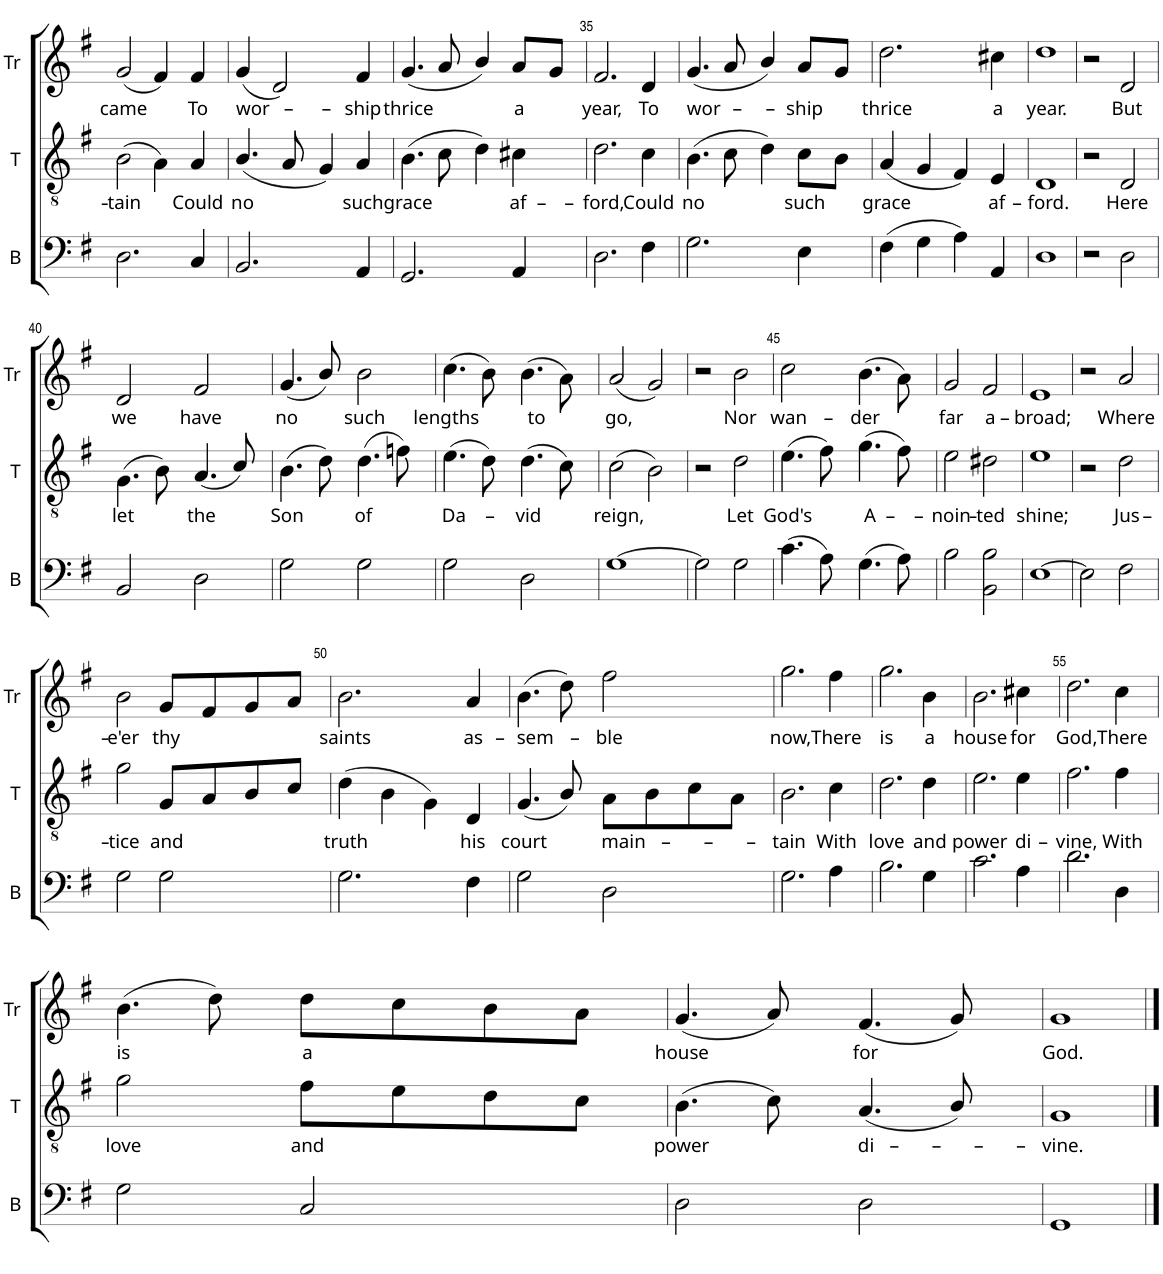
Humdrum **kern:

**kern	**kern	**text	**kern	**text
*part3	*part2	*part2	*part1	*part1
*staff3	*staff2	*staff2	*staff1	*staff1
*I"B	*I"T	*	*I"Tr	*
*I'B	*I'T	*	*I'Tr	*
!!LO:PB:g=z
*clefF4	*clefGv2	*	*clefG2	*
*k[f#]	*k[f#]	*	*k[f#]	*
*M2/2	*M2/2	*	*M2/2	*
*met(c|)	*met(c|)	*	*met(c|)	*
=32	=32	=32	=32	=32
!	!	!LO:LY:b	!	!LO:LY:b
2.D\	(2B\	-tain	(2g/	came
.	4A\)	.	4f#/)	.
!	!	!LO:LY:b	!	!LO:LY:b
4C/	4A/	Could	4f#/	To
=33	=33	=33	=33	=33
!	!	!LO:LY:b	!	!LO:LY:b
2.BB/	(4.B/	no	(4g/	wor-
.	.	.	2d/)	.
.	8A/	.	.	.
.	4G/)	.	.	.
!	!	!LO:LY:b	!	!LO:LY:b
4AA/	4A/	such	4f#/	-ship
=34	=34	=34	=34	=34
!	!	!LO:LY:b	!	!LO:LY:b
2.GG/	(4.B\	grace	(4.g/	thrice
.	8c\	.	8a/	.
.	4d\)	.	4b/)	.
!	!	!LO:LY:b	!	!LO:LY:b
4AA/	4c#X\	af-	8a/L	a
.	.	.	8g/J	.
=35	=35	=35	=35	=35
!	!	!LO:LY:b	!	!LO:LY:b
2.D\	2.d\	-ford,	2.f#/	year,
!	!	!LO:LY:b	!	!LO:LY:b
4F#\	4c\	Could	4d/	To
=36	=36	=36	=36	=36
!	!	!LO:LY:b	!	!LO:LY:b
2.G\	(4.B\	no	(4.g/	wor-
.	8c\	.	8a/	.
.	4d\)	.	4b/)	.
!	!	!LO:LY:b	!	!LO:LY:b
4E\	8c\L	such	8a/L	-ship
.	8B\J	.	8g/J	.
=37	=37	=37	=37	=37
!	!	!LO:LY:b	!	!LO:LY:b
(4F#\	(4A/	grace	2.dd\	thrice
4G\	4G/	.	.	.
4A\)	4F#/)	.	.	.
!	!	!LO:LY:b	!	!LO:LY:b
4AA/	4E/	af-	4cc#X\	a
=38	=38	=38	=38	=38
!	!	!LO:LY:b	!	!LO:LY:b
1D	1D	-ford.	1dd	year.
=39	=39	=39	=39	=39
2r	2r	.	2r	.
!	!	!LO:LY:b	!	!LO:LY:b
2D\	2D/	Here	2d/	But
!!LO:LB:g=z
=40	=40	=40	=40	=40
!	!	!LO:LY:b	!	!LO:LY:b
2BB/	(4.G\	let	2d/	we
.	8B\)	.	.	.
!	!	!LO:LY:b	!	!LO:LY:b
2D\	(4.A/	the	2f#/	have
.	8c/)	.	.	.
=41	=41	=41	=41	=41
!	!	!LO:LY:b	!	!LO:LY:b
2G\	(4.B\	Son	(4.g/	no
.	8d\)	.	8b/)	.
!	!	!LO:LY:b	!	!LO:LY:b
2G\	(4.d\	of	2b\	such
.	8fn\)	.	.	.
=42	=42	=42	=42	=42
!	!	!LO:LY:b	!	!LO:LY:b
2G\	(4.e\	Da-	(4.cc\	lengths
.	8d\)	.	8b\)	.
!	!	!LO:LY:b	!	!LO:LY:b
2D\	(4.d\	-vid	(4.b\	to
.	8c\)	.	8a\)	.
=43	=43	=43	=43	=43
!	!	!LO:LY:b	!	!LO:LY:b
[1G	(2c\	reign,	(2a/	go,
.	2B\)	.	2g/)	.
=44	=44	=44	=44	=44
2G\]	2r	.	2r	.
!	!	!LO:LY:b	!	!LO:LY:b
2G\	2d\	Let	2b\	Nor
=45	=45	=45	=45	=45
!	!	!LO:LY:b	!	!LO:LY:b
(4.c\	(4.e\	God's	2cc\	wan-
8A\)	8f#\)	.	.	.
!	!	!LO:LY:b	!	!LO:LY:b
(4.G\	(4.g\	A-	(4.b\	-der
8A\)	8f#\)	.	8a\)	.
=46	=46	=46	=46	=46
!	!	!LO:LY:b	!	!LO:LY:b
2B\	2e\	-noin-	2g/	far
!	!	!LO:LY:b	!	!LO:LY:b
2BB\ 2B\	2d#X\	-ted	2f#/	a-
=47	=47	=47	=47	=47
!	!	!LO:LY:b	!	!LO:LY:b
[1E	1e	shine;	1e	-broad;
=48	=48	=48	=48	=48
2E\]	2r	.	2r	.
!	!	!LO:LY:b	!	!LO:LY:b
2F#\	2d\	Jus-	2a/	Where-
!!LO:LB:g=z
=49	=49	=49	=49	=49
!	!	!LO:LY:b	!	!LO:LY:b
2G\	2g\	-tice	2b\	-e'er
!	!	!LO:LY:b	!	!LO:LY:b
2G\	8G/L	and	8g/L	thy
.	8A/	.	8f#/	.
.	8B/	.	8g/	.
.	8c/J	.	8a/J	.
=50	=50	=50	=50	=50
!	!	!LO:LY:b	!	!LO:LY:b
2.G\	(4d\	truth	2.b\	saints
.	4B\	.	.	.
.	4G\)	.	.	.
!	!	!LO:LY:b	!	!LO:LY:b
4F#\	4D/	his	4a/	as-
=51	=51	=51	=51	=51
!	!	!LO:LY:b	!	!LO:LY:b
2G\	(4.G/	court	(4.b\	-sem-
.	8B/)	.	8dd\)	.
!	!	!LO:LY:b	!	!LO:LY:b
2D\	8A\L	main-	2ff#\	-ble
.	8B\	.	.	.
.	8c\	.	.	.
.	8A\J	.	.	.
=52	=52	=52	=52	=52
!	!	!LO:LY:b	!	!LO:LY:b
2.G\	2.B\	-tain	2.gg\	now,
!	!	!LO:LY:b	!	!LO:LY:b
4A\	4c\	With	4ff#\	There
=53	=53	=53	=53	=53
!	!	!LO:LY:b	!	!LO:LY:b
2.B\	2.d\	love	2.gg\	is
!	!	!LO:LY:b	!	!LO:LY:b
4G\	4d\	and	4b\	a
=54	=54	=54	=54	=54
!	!	!LO:LY:b	!	!LO:LY:b
2.c\	2.e\	power	2.b\	house
!	!	!LO:LY:b	!	!LO:LY:b
4A\	4e\	di-	4cc#X\	for
=55	=55	=55	=55	=55
!	!	!LO:LY:b	!	!LO:LY:b
2.d\	2.f#\	-vine,	2.dd\	God,
!	!	!LO:LY:b	!	!LO:LY:b
4D\	4f#\	With	4cc\	There
!!LO:LB:g=z
=56	=56	=56	=56	=56
!	!	!LO:LY:b	!	!LO:LY:b
2G\	2g\	love	(4.b\	is
.	.	.	8dd\)	.
!	!	!LO:LY:b	!	!LO:LY:b
2C/	8f#\L	and	8dd\L	a
.	8e\	.	8cc\	.
.	8d\	.	8b\	.
.	8c\J	.	8a\J	.
=57	=57	=57	=57	=57
!	!	!LO:LY:b	!	!LO:LY:b
2D\	(4.B\	power	(4.g/	house
.	8c\)	.	8a/)	.
!	!	!LO:LY:b	!	!LO:LY:b
2D\	(4.A/	di-	(4.f#/	for
.	8B/)	.	8g/)	.
=58	=58	=58	=58	=58
!	!	!LO:LY:b	!	!LO:LY:b
1GG	1G	-vine.	1g	God.
==	==	==	==	==
*-	*-	*-	*-	*-
